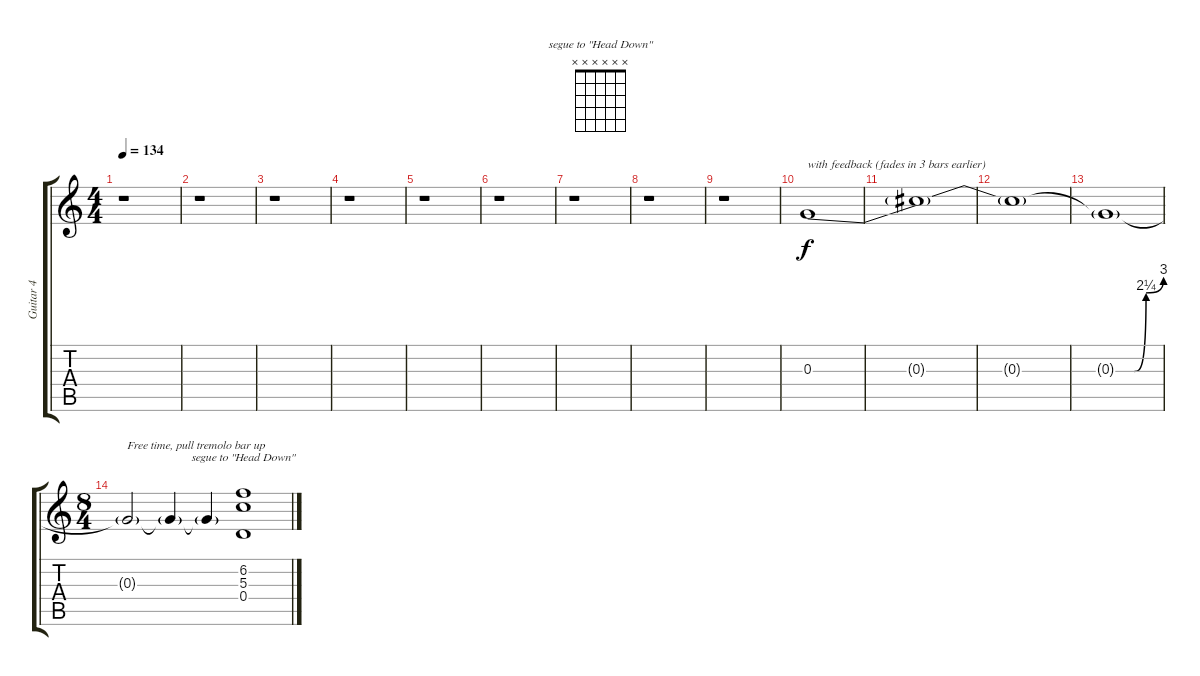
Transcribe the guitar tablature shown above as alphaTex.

\track ("Guitar 4" "Guitar 4") {instrument overdrivenguitar}
\staff {score tabs}
\tuning (E4 B3 G3 D3 A2 E2) {hide}
\chord ("segue to \"Head Down\"" x x x x x x) {firstfret 0}
\ts (4 4)
\tempo 134
\clef g2
\ks c
r.1{dy f} |
r.1 |
r.1 |
r.1 |
r.1 |
r.1 |
r.1 |
r.1 |
r.1 |
0.3{be (custom 0 0 55 0 57 9 60 12)}.1{txt "with feedback (fades in 3 bars earlier)"} |
0.3{t}.1 |
0.3{t}.1 |
0.3{t}.1 |
\ts (8 4)
0.3{t}.2{txt "Free time, pull tremolo bar up"} 0.3{t}.4 0.3{t}.4 (6.2 5.3 0.4).1{ch "segue to \"Head Down\""}
